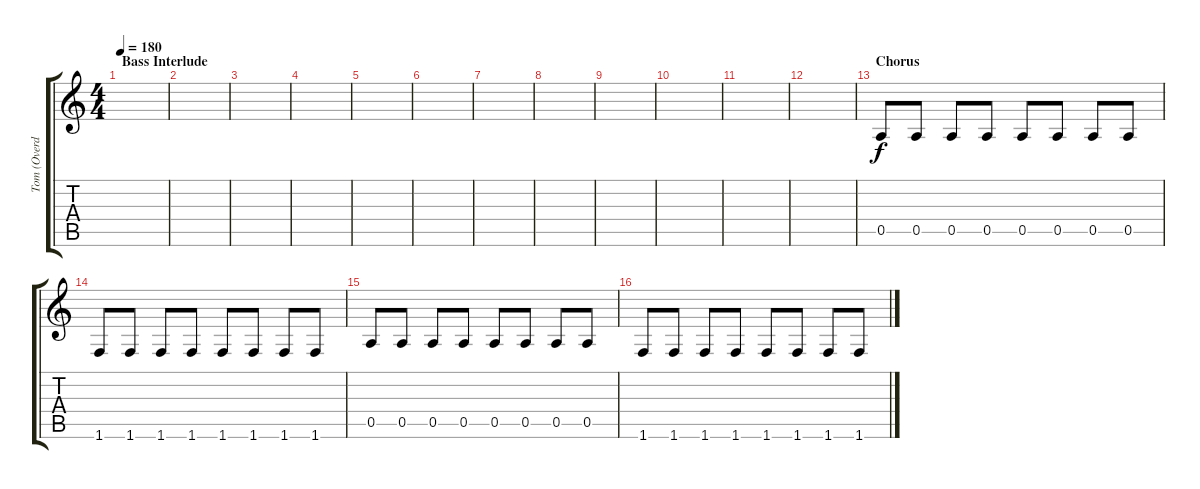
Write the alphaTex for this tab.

\track ("Tom (Overdubs)" "Tom (Overd") {instrument distortionguitar}
\staff {score tabs}
\tuning (E4 B3 G3 D3 A2 E2) {hide}
\ts (4 4)
\section ("" "Bass Interlude")
\tempo 180
\clef g2
\ks c
|
|
|
|
|
|
|
|
|
|
|
|
\section ("" "Chorus")
0.5.8 0.5.8 0.5.8 0.5.8 0.5.8 0.5.8 0.5.8 0.5.8 |
1.6.8 1.6.8 1.6.8 1.6.8 1.6.8 1.6.8 1.6.8 1.6.8 |
0.5.8 0.5.8 0.5.8 0.5.8 0.5.8 0.5.8 0.5.8 0.5.8 |
1.6.8 1.6.8 1.6.8 1.6.8 1.6.8 1.6.8 1.6.8 1.6.8
